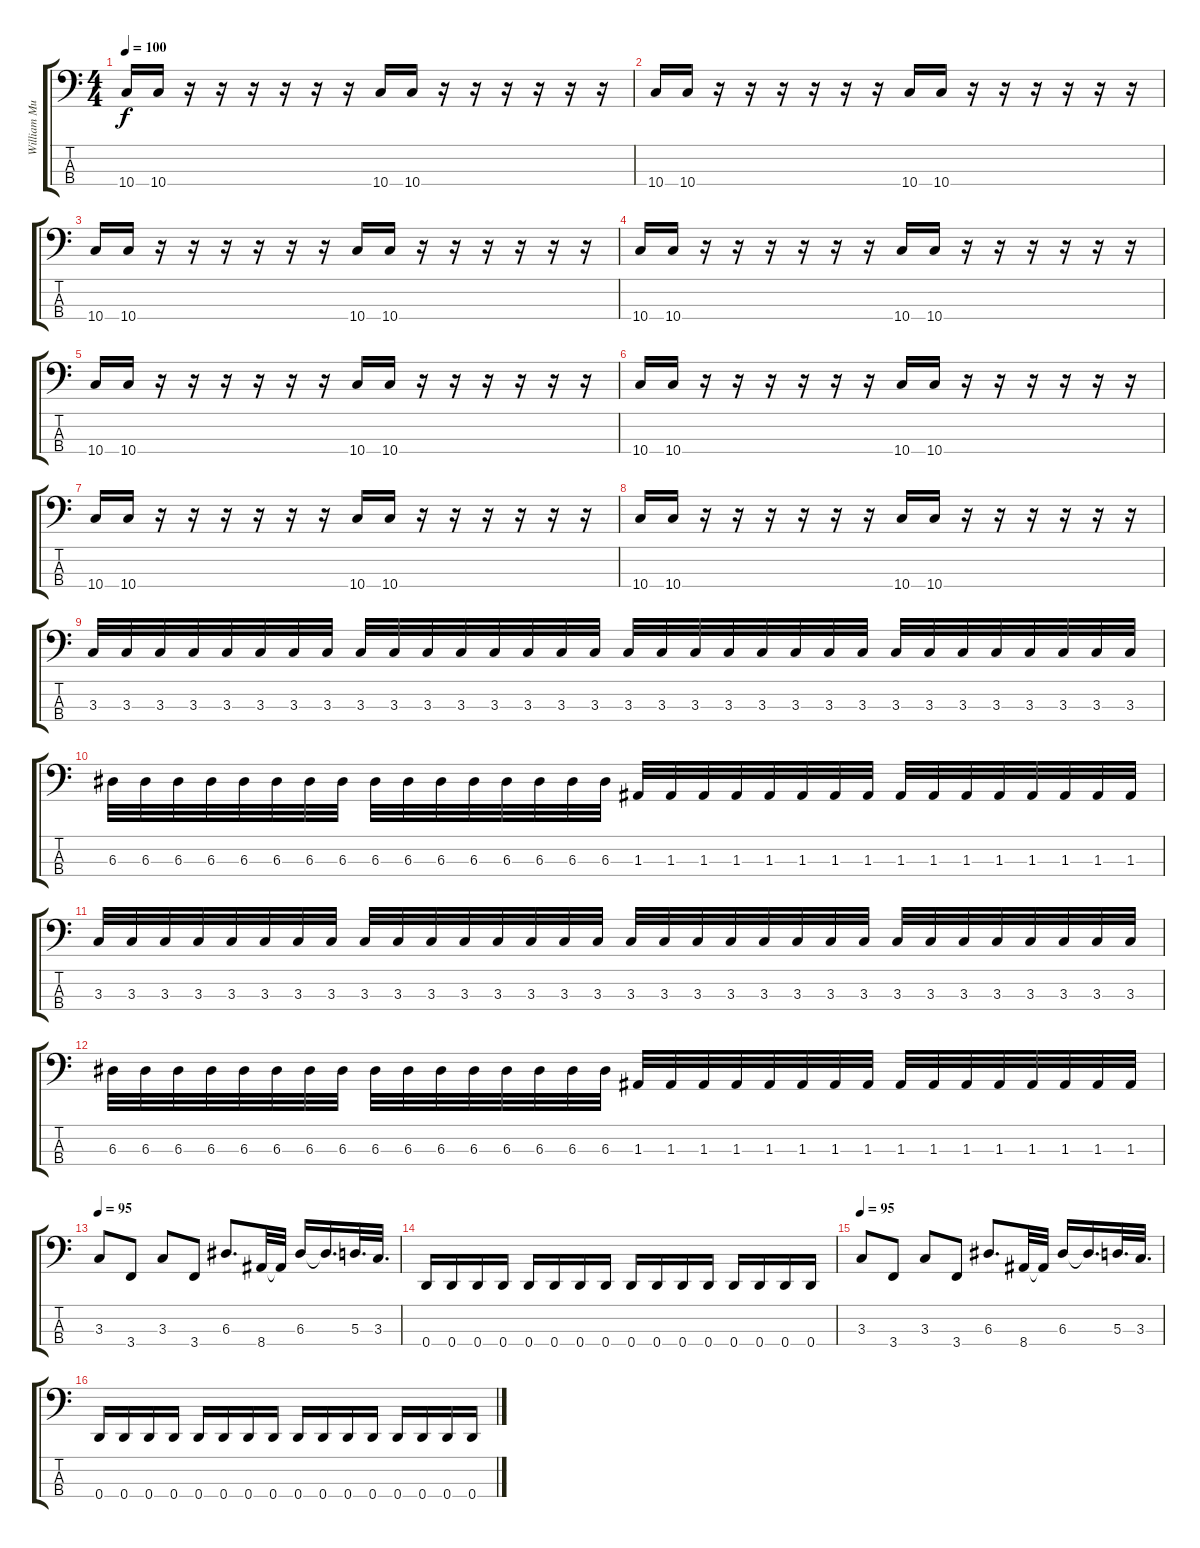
\track ("William Murderface" "William Mu") {instrument electricbasspick}
\staff {score tabs}
\tuning (G2 D2 A1 D1) {hide}
\ts (4 4)
\tempo 100
\clef f4
\ks c
10.4.16{dy f instrument electricbasspick} 10.4.16 r.16 r.16 r.16 r.16 r.16 r.16 10.4.16 10.4.16 r.16 r.16 r.16 r.16 r.16 r.16 |
10.4.16 10.4.16 r.16 r.16 r.16 r.16 r.16 r.16 10.4.16 10.4.16 r.16 r.16 r.16 r.16 r.16 r.16 |
10.4.16 10.4.16 r.16 r.16 r.16 r.16 r.16 r.16 10.4.16 10.4.16 r.16 r.16 r.16 r.16 r.16 r.16 |
10.4.16 10.4.16 r.16 r.16 r.16 r.16 r.16 r.16 10.4.16 10.4.16 r.16 r.16 r.16 r.16 r.16 r.16 |
10.4.16 10.4.16 r.16 r.16 r.16 r.16 r.16 r.16 10.4.16 10.4.16 r.16 r.16 r.16 r.16 r.16 r.16 |
10.4.16 10.4.16 r.16 r.16 r.16 r.16 r.16 r.16 10.4.16 10.4.16 r.16 r.16 r.16 r.16 r.16 r.16 |
10.4.16 10.4.16 r.16 r.16 r.16 r.16 r.16 r.16 10.4.16 10.4.16 r.16 r.16 r.16 r.16 r.16 r.16 |
10.4.16 10.4.16 r.16 r.16 r.16 r.16 r.16 r.16 10.4.16 10.4.16 r.16 r.16 r.16 r.16 r.16 r.16 |
3.3.32 3.3.32 3.3.32 3.3.32 3.3.32 3.3.32 3.3.32 3.3.32 3.3.32 3.3.32 3.3.32 3.3.32 3.3.32 3.3.32 3.3.32 3.3.32 3.3.32 3.3.32 3.3.32 3.3.32 3.3.32 3.3.32 3.3.32 3.3.32 3.3.32 3.3.32 3.3.32 3.3.32 3.3.32 3.3.32 3.3.32 3.3.32 |
6.3.32 6.3.32 6.3.32 6.3.32 6.3.32 6.3.32 6.3.32 6.3.32 6.3.32 6.3.32 6.3.32 6.3.32 6.3.32 6.3.32 6.3.32 6.3.32 1.3.32 1.3.32 1.3.32 1.3.32 1.3.32 1.3.32 1.3.32 1.3.32 1.3.32 1.3.32 1.3.32 1.3.32 1.3.32 1.3.32 1.3.32 1.3.32 |
3.3.32 3.3.32 3.3.32 3.3.32 3.3.32 3.3.32 3.3.32 3.3.32 3.3.32 3.3.32 3.3.32 3.3.32 3.3.32 3.3.32 3.3.32 3.3.32 3.3.32 3.3.32 3.3.32 3.3.32 3.3.32 3.3.32 3.3.32 3.3.32 3.3.32 3.3.32 3.3.32 3.3.32 3.3.32 3.3.32 3.3.32 3.3.32 |
6.3.32 6.3.32 6.3.32 6.3.32 6.3.32 6.3.32 6.3.32 6.3.32 6.3.32 6.3.32 6.3.32 6.3.32 6.3.32 6.3.32 6.3.32 6.3.32 1.3.32 1.3.32 1.3.32 1.3.32 1.3.32 1.3.32 1.3.32 1.3.32 1.3.32 1.3.32 1.3.32 1.3.32 1.3.32 1.3.32 1.3.32 1.3.32 |
\tempo 95
3.3.8 3.4.8 3.3.8 3.4.8 6.3.8{d} 8.4.32 8.4{t}.32 6.3.16 6.3{t}.16{d} 5.3.32{d} 3.3.32{d} |
0.4.16 0.4.16 0.4.16 0.4.16 0.4.16 0.4.16 0.4.16 0.4.16 0.4.16 0.4.16 0.4.16 0.4.16 0.4.16 0.4.16 0.4.16 0.4.16 |
\tempo 95
3.3.8 3.4.8 3.3.8 3.4.8 6.3.8{d} 8.4.32 8.4{t}.32 6.3.16 6.3{t}.16{d} 5.3.32{d} 3.3.32{d} |
0.4.16 0.4.16 0.4.16 0.4.16 0.4.16 0.4.16 0.4.16 0.4.16 0.4.16 0.4.16 0.4.16 0.4.16 0.4.16 0.4.16 0.4.16 0.4.16
